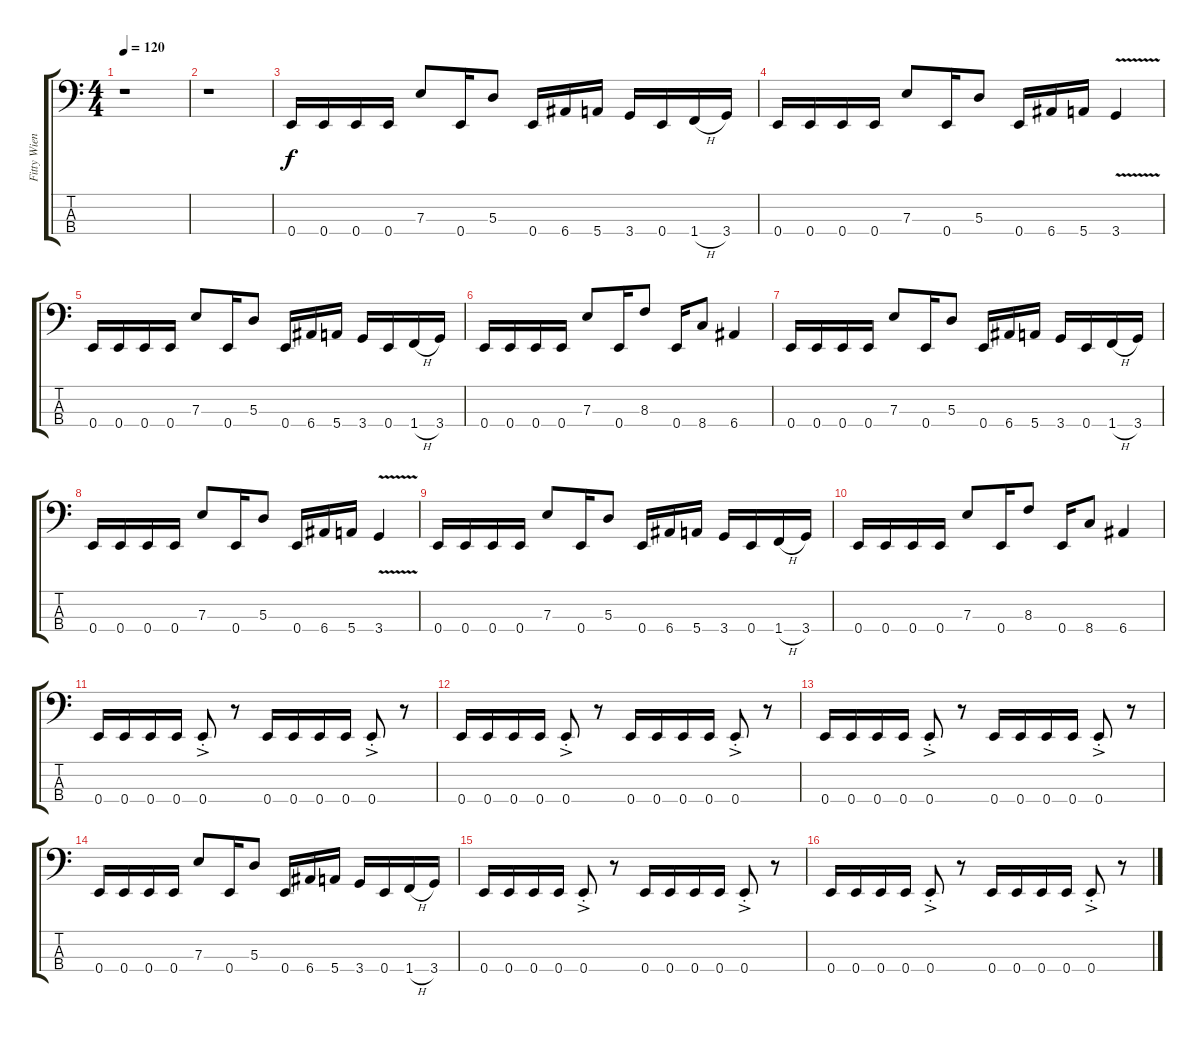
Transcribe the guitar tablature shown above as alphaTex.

\track ("Fitty Wienhold" "Fitty Wien") {instrument electricbassfinger}
\staff {score tabs}
\tuning (G2 D2 A1 E1) {hide}
\ts (4 4)
\tempo 120
\clef f4
\ks c
r.1{dy f instrument electricbassfinger} |
r.1 |
0.4.16 0.4.16 0.4.16 0.4.16 7.3.8 0.4.16 5.3.8 0.4.16 6.4.16 5.4.16 3.4.16 0.4.16 1.4{h}.16 3.4.16 |
0.4.16 0.4.16 0.4.16 0.4.16 7.3.8 0.4.16 5.3.8 0.4.16 6.4.16 5.4.16 3.4{v}.4 |
0.4.16 0.4.16 0.4.16 0.4.16 7.3.8 0.4.16 5.3.8 0.4.16 6.4.16 5.4.16 3.4.16 0.4.16 1.4{h}.16 3.4.16 |
0.4.16 0.4.16 0.4.16 0.4.16 7.3.8 0.4.16 8.3.8 0.4.16 8.4.8 6.4.4 |
0.4.16 0.4.16 0.4.16 0.4.16 7.3.8 0.4.16 5.3.8 0.4.16 6.4.16 5.4.16 3.4.16 0.4.16 1.4{h}.16 3.4.16 |
0.4.16 0.4.16 0.4.16 0.4.16 7.3.8 0.4.16 5.3.8 0.4.16 6.4.16 5.4.16 3.4{v}.4 |
0.4.16 0.4.16 0.4.16 0.4.16 7.3.8 0.4.16 5.3.8 0.4.16 6.4.16 5.4.16 3.4.16 0.4.16 1.4{h}.16 3.4.16 |
0.4.16 0.4.16 0.4.16 0.4.16 7.3.8 0.4.16 8.3.8 0.4.16 8.4.8 6.4.4 |
0.4.16 0.4.16 0.4.16 0.4.16 0.4{ac st}.8 r.8 0.4.16 0.4.16 0.4.16 0.4.16 0.4{ac st}.8 r.8 |
0.4.16 0.4.16 0.4.16 0.4.16 0.4{ac st}.8 r.8 0.4.16 0.4.16 0.4.16 0.4.16 0.4{ac st}.8 r.8 |
0.4.16 0.4.16 0.4.16 0.4.16 0.4{ac st}.8 r.8 0.4.16 0.4.16 0.4.16 0.4.16 0.4{ac st}.8 r.8 |
0.4.16 0.4.16 0.4.16 0.4.16 7.3.8 0.4.16 5.3.8 0.4.16 6.4.16 5.4.16 3.4.16 0.4.16 1.4{h}.16 3.4.16 |
0.4.16 0.4.16 0.4.16 0.4.16 0.4{ac st}.8 r.8 0.4.16 0.4.16 0.4.16 0.4.16 0.4{ac st}.8 r.8 |
0.4.16 0.4.16 0.4.16 0.4.16 0.4{ac st}.8 r.8 0.4.16 0.4.16 0.4.16 0.4.16 0.4{ac st}.8 r.8
